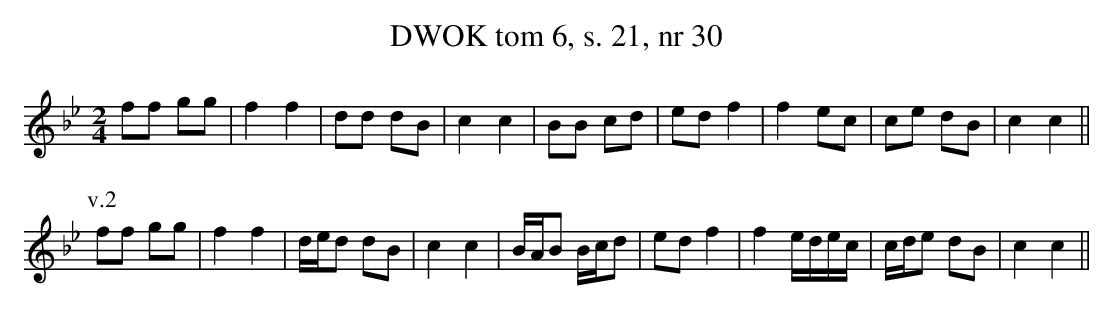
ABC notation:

X:1
T:DWOK tom 6, s. 21, nr 30
L:1/16
M:2/4
K:Bb
f2f2 g2g2|f4 f4|d2d2 d2B2|c4 c4|B2B2 c2d2|e2d2 f4|f4 e2c2| c2e2 d2B2|c4 c4||
P:v.2
f2f2 g2g2|f4 f4|ded2 d2B2|c4 c4|BAB2 Bcd2|e2d2 f4|f4 edec| cde2 d2B2|c4 c4||
